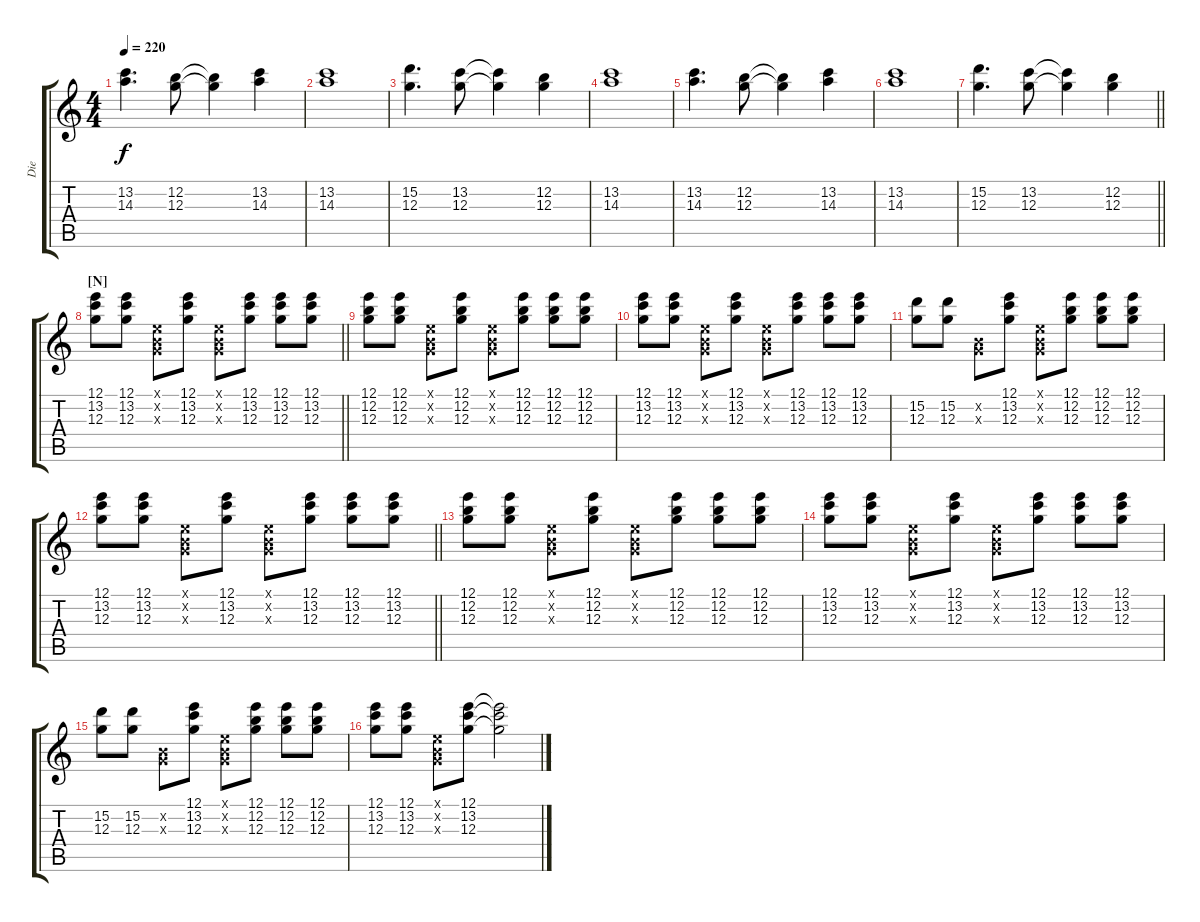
\track ("Die" "Die") {instrument overdrivenguitar}
\staff {score tabs}
\tuning (E4 B3 G3 D3 A2 E2) {hide}
\ts (4 4)
\tempo 220
\clef g2
\ks c
(13.2 14.3).4{d dy f} (12.2 12.3).8 (12.2{t} 12.3{t}).4 (13.2 14.3).4 |
(13.2 14.3).1 |
(15.2 12.3).4{d} (13.2 12.3).8 (13.2{t} 12.3{t}).4 (12.2 12.3).4 |
(13.2 14.3).1 |
(13.2 14.3).4{d} (12.2 12.3).8 (12.2{t} 12.3{t}).4 (13.2 14.3).4 |
(13.2 14.3).1 |
\barLineRight lightlight
(15.2 12.3).4{d} (13.2 12.3).8 (13.2{t} 12.3{t}).4 (12.2 12.3).4 |
\section ("" "[N]")
\barLineRight lightlight
(12.1 13.2 12.3).8 (12.1 13.2 12.3).8 (0.1{x} 0.2{x} 0.3{x}).8 (12.1 13.2 12.3).8 (0.1{x} 0.2{x} 0.3{x}).8 (12.1 13.2 12.3).8 (12.1 13.2 12.3).8 (12.1 13.2 12.3).8 |
\section ("" "")
(12.1 12.2 12.3).8 (12.1 12.2 12.3).8 (0.1{x} 0.2{x} 0.3{x}).8 (12.1 12.2 12.3).8 (0.1{x} 0.2{x} 0.3{x}).8 (12.1 12.2 12.3).8 (12.1 12.2 12.3).8 (12.1 12.2 12.3).8 |
(12.1 13.2 12.3).8 (12.1 13.2 12.3).8 (0.1{x} 0.2{x} 0.3{x}).8 (12.1 13.2 12.3).8 (0.1{x} 0.2{x} 0.3{x}).8 (12.1 13.2 12.3).8 (12.1 13.2 12.3).8 (12.1 13.2 12.3).8 |
(15.2 12.3).8 (15.2 12.3).8 (0.2{x} 0.3{x}).8 (12.1 13.2 12.3).8 (0.1{x} 0.2{x} 0.3{x}).8 (12.1 12.2 12.3).8 (12.1 12.2 12.3).8 (12.1 12.2 12.3).8 |
\barLineRight lightlight
(12.1 13.2 12.3).8 (12.1 13.2 12.3).8 (0.1{x} 0.2{x} 0.3{x}).8 (12.1 13.2 12.3).8 (0.1{x} 0.2{x} 0.3{x}).8 (12.1 13.2 12.3).8 (12.1 13.2 12.3).8 (12.1 13.2 12.3).8 |
(12.1 12.2 12.3).8 (12.1 12.2 12.3).8 (0.1{x} 0.2{x} 0.3{x}).8 (12.1 12.2 12.3).8 (0.1{x} 0.2{x} 0.3{x}).8 (12.1 12.2 12.3).8 (12.1 12.2 12.3).8 (12.1 12.2 12.3).8 |
(12.1 13.2 12.3).8 (12.1 13.2 12.3).8 (0.1{x} 0.2{x} 0.3{x}).8 (12.1 13.2 12.3).8 (0.1{x} 0.2{x} 0.3{x}).8 (12.1 13.2 12.3).8 (12.1 13.2 12.3).8 (12.1 13.2 12.3).8 |
(15.2 12.3).8 (15.2 12.3).8 (0.2{x} 0.3{x}).8 (12.1 13.2 12.3).8 (0.1{x} 0.2{x} 0.3{x}).8 (12.1 12.2 12.3).8 (12.1 12.2 12.3).8 (12.1 12.2 12.3).8 |
(12.1 13.2 12.3).8 (12.1 13.2 12.3).8 (0.1{x} 0.2{x} 0.3{x}).8 (12.1 13.2 12.3).8 (12.1{t} 13.2{t} 12.3{t}).2
